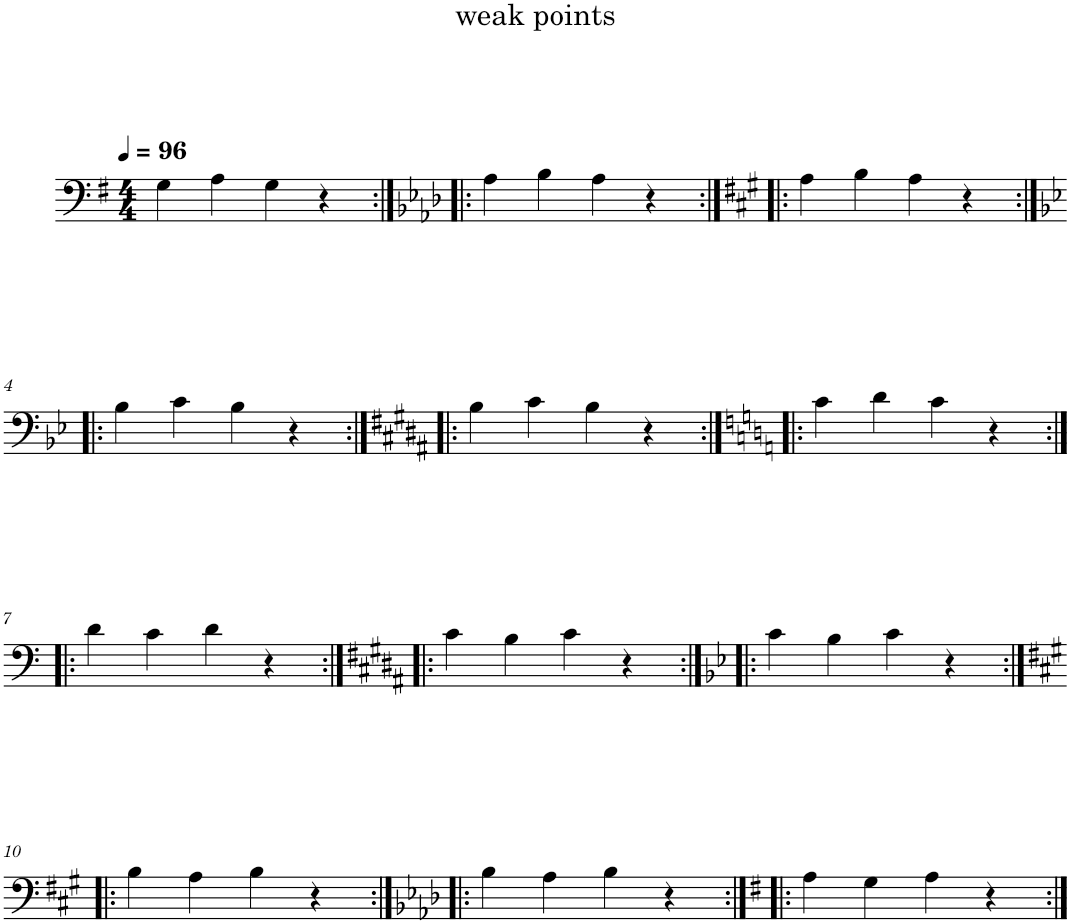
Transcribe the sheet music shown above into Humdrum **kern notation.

**kern
*part1
*staff1
*I"Tenor
*I'T.
*clefF4
*k[f#]
*M4/4
*MM96
=1
4G\
4A\
4G\
4r
=2:|!|:
*k[b-e-a-d-]
4A-\
4B-\
4A-\
4r
=3:|!|:
*k[f#c#g#]
4A\
4B\
4A\
4r
!!LO:LB:g=z
=4:|!|:
*k[b-e-]
4B-\
4c\
4B-\
4r
=5:|!|:
*k[f#c#g#d#a#]
4B\
4c#\
4B\
4r
=6:|!|:
*k[]
4c\
4d\
4c\
4r
!!LO:LB:g=z
=7:|!|:
4d\
4c\
4d\
4r
=8:|!|:
*k[f#c#g#d#a#]
4c#\
4B\
4c#\
4r
=9:|!|:
*k[b-e-]
4c\
4B-\
4c\
4r
!!LO:LB:g=z
=10:|!|:
*k[f#c#g#]
4B\
4A\
4B\
4r
=11:|!|:
*k[b-e-a-d-]
4B-\
4A-\
4B-\
4r
=12:|!|:
*k[f#]
4A\
4G\
4A\
4r
=:|!
*-
